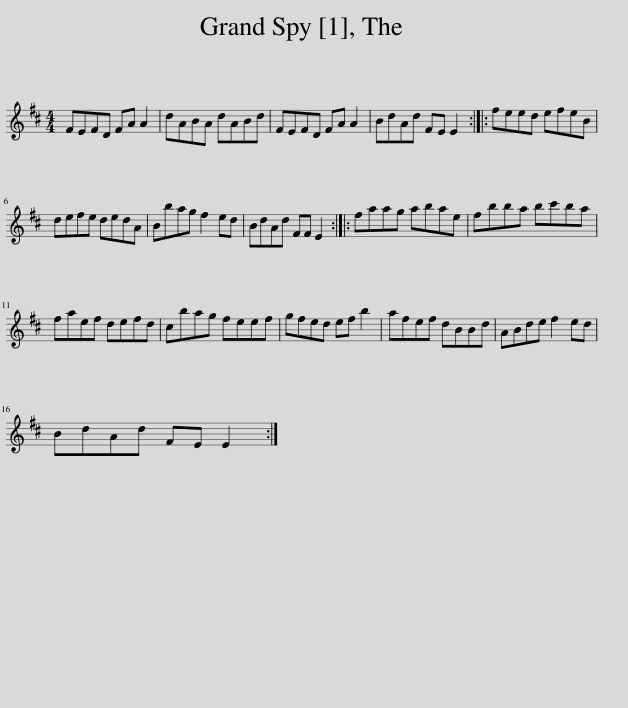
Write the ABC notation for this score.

X:1
L:1/8
M:4/4
I:linebreak $
K:D
V:1 treble
V:1
 FEFD FA A2 | dABA dABd | FEFD FA A2 | BdAd FE E2 :: feed efeB |$ %5
 defe dedA | Bbag f2 ed | BdAd FF E2 :: faag abae | fbba bc'ba |$ %10
 faef defd | cbag feef | gfed ef b2 | afef dBBd | ABde f2 ed |$ %15
 BdAd FE E2 :| %16
